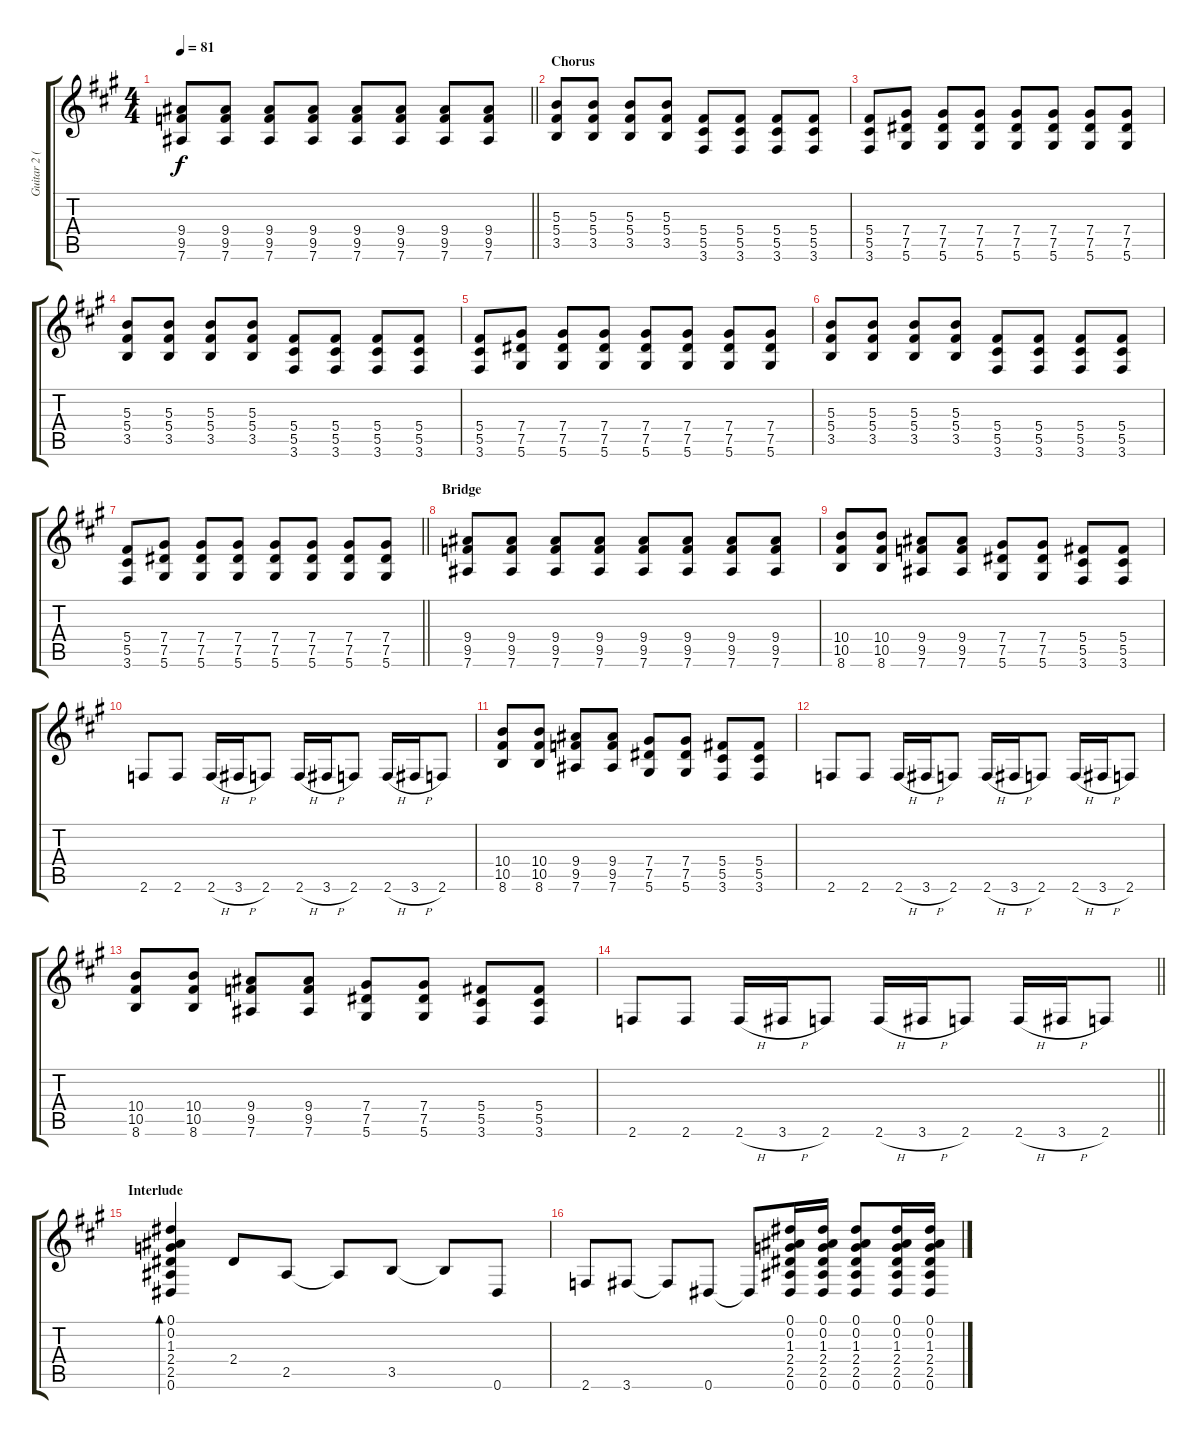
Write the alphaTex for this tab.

\track ("Guitar 2 (Jerry)" "Guitar 2 (") {instrument overdrivenguitar}
\staff {score tabs}
\tuning (Eb4 Bb3 Gb3 Db3 Ab2 Eb2) {hide}
\ts (4 4)
\tempo 81
\clef g2
\barLineRight lightlight
\ks f#minor
(9.4 9.5 7.6).8{dy f} (9.4 9.5 7.6).8 (9.4 9.5 7.6).8 (9.4 9.5 7.6).8 (9.4 9.5 7.6).8 (9.4 9.5 7.6).8 (9.4 9.5 7.6).8 (9.4 9.5 7.6).8 |
\section ("" "Chorus")
(5.3 5.4 3.5).8 (5.3 5.4 3.5).8 (5.3 5.4 3.5).8 (5.3 5.4 3.5).8 (5.4 5.5 3.6).8 (5.4 5.5 3.6).8 (5.4 5.5 3.6).8 (5.4 5.5 3.6).8 |
(5.4 5.5 3.6).8 (7.4 7.5 5.6).8 (7.4 7.5 5.6).8 (7.4 7.5 5.6).8 (7.4 7.5 5.6).8 (7.4 7.5 5.6).8 (7.4 7.5 5.6).8 (7.4 7.5 5.6).8 |
(5.3 5.4 3.5).8 (5.3 5.4 3.5).8 (5.3 5.4 3.5).8 (5.3 5.4 3.5).8 (5.4 5.5 3.6).8 (5.4 5.5 3.6).8 (5.4 5.5 3.6).8 (5.4 5.5 3.6).8 |
(5.4 5.5 3.6).8 (7.4 7.5 5.6).8 (7.4 7.5 5.6).8 (7.4 7.5 5.6).8 (7.4 7.5 5.6).8 (7.4 7.5 5.6).8 (7.4 7.5 5.6).8 (7.4 7.5 5.6).8 |
(5.3 5.4 3.5).8 (5.3 5.4 3.5).8 (5.3 5.4 3.5).8 (5.3 5.4 3.5).8 (5.4 5.5 3.6).8 (5.4 5.5 3.6).8 (5.4 5.5 3.6).8 (5.4 5.5 3.6).8 |
\barLineRight lightlight
(5.4 5.5 3.6).8 (7.4 7.5 5.6).8 (7.4 7.5 5.6).8 (7.4 7.5 5.6).8 (7.4 7.5 5.6).8 (7.4 7.5 5.6).8 (7.4 7.5 5.6).8 (7.4 7.5 5.6).8 |
\section ("" "Bridge")
(9.4 9.5 7.6).8 (9.4 9.5 7.6).8 (9.4 9.5 7.6).8 (9.4 9.5 7.6).8 (9.4 9.5 7.6).8 (9.4 9.5 7.6).8 (9.4 9.5 7.6).8 (9.4 9.5 7.6).8 |
(10.4 10.5 8.6).8 (10.4 10.5 8.6).8 (9.4 9.5 7.6).8 (9.4 9.5 7.6).8 (7.4 7.5 5.6).8 (7.4 7.5 5.6).8 (5.4 5.5 3.6).8 (5.4 5.5 3.6).8 |
2.6.8 2.6.8 2.6{h}.16 3.6{h}.16 2.6.8 2.6{h}.16 3.6{h}.16 2.6.8 2.6{h}.16 3.6{h}.16 2.6.8 |
(10.4 10.5 8.6).8 (10.4 10.5 8.6).8 (9.4 9.5 7.6).8 (9.4 9.5 7.6).8 (7.4 7.5 5.6).8 (7.4 7.5 5.6).8 (5.4 5.5 3.6).8 (5.4 5.5 3.6).8 |
2.6.8 2.6.8 2.6{h}.16 3.6{h}.16 2.6.8 2.6{h}.16 3.6{h}.16 2.6.8 2.6{h}.16 3.6{h}.16 2.6.8 |
(10.4 10.5 8.6).8 (10.4 10.5 8.6).8 (9.4 9.5 7.6).8 (9.4 9.5 7.6).8 (7.4 7.5 5.6).8 (7.4 7.5 5.6).8 (5.4 5.5 3.6).8 (5.4 5.5 3.6).8 |
\barLineRight lightlight
2.6.8 2.6.8 2.6{h}.16 3.6{h}.16 2.6.8 2.6{h}.16 3.6{h}.16 2.6.8 2.6{h}.16 3.6{h}.16 2.6.8 |
\section ("" "Interlude")
(0.1 0.2 1.3 2.4 2.5 0.6).4{bd 120} 2.4.8 2.5.8 2.5{t}.8 3.5.8 3.5{t}.8 0.6.8 |
2.6.8 3.6.8 3.6{t}.8 0.6.8 0.6{t}.8 (0.1 0.2 1.3 2.4 2.5 0.6).16 (0.1 0.2 1.3 2.4 2.5 0.6).16 (0.1 0.2 1.3 2.4 2.5 0.6).8 (0.1 0.2 1.3 2.4 2.5 0.6).16 (0.1 0.2 1.3 2.4 2.5 0.6).16
